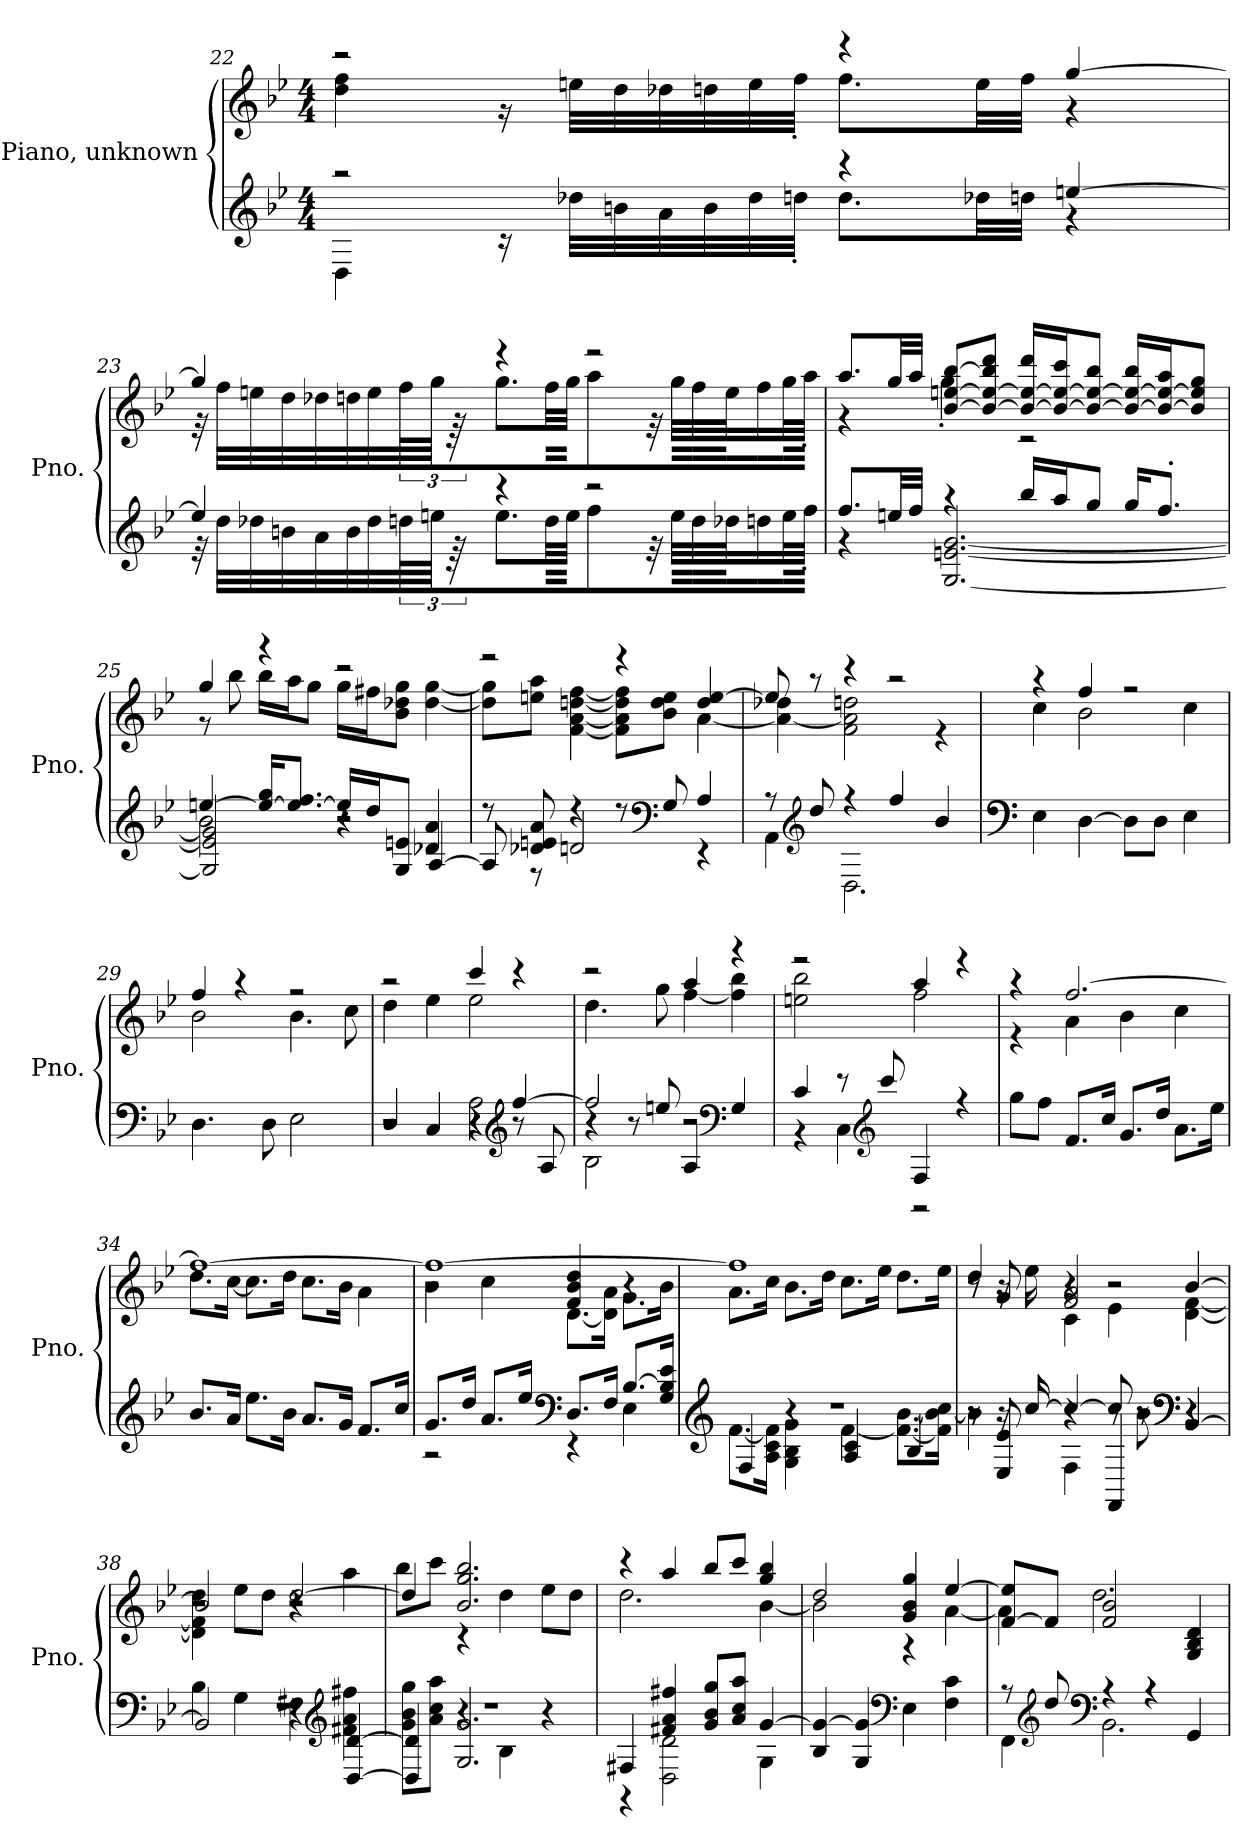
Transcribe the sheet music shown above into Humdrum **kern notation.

**kern	**kern
*part1	*part1
*staff2	*staff1
*I"Piano, unknown	*
*I'Pno.	*
*clefG2	*clefG2
*k[b-e-]	*k[b-e-]
*M4/4	*M4/4
=22	=22
*^	*^
2r	4D\	2r	4dd\ 4ff\
.	16r	.	16r
.	32dd-X\LLL	.	32een\LLL
.	32bn\	.	32dd\
.	32a\	.	32dd-X\
.	32b\	.	32ddn\
.	32dd-\	.	32ee\
.	32ddn'\JJJ	.	32ff'\JJJ
4r	8.dd\L	4r	8.ff\L
.	32dd-X\LL	.	32ee\LL
.	32ddn\JJJ	.	32ff\JJJ
[4een/	4r	[4gg/	4r
!!LO:LB:g=z	!!
=23	=23	=23	=23
4ee/]	32r	4gg/]	32r
.	32dd\LLL	.	32ff\LLL
.	32dd-X\	.	32een\
.	32bn\	.	32dd\
.	32a\	.	32dd-X\
.	32b\	.	32ddn\
.	32dd-\	.	32ee\
.	96ddn\L	.	96ff\L
.	96een\JJJJ	.	96gg\JJJJ
.	96r	.	96r
4r	8.ee\L	4r	8.gg\L
.	32dd\LL	.	32ff\LL
.	32ee\JJJ	.	32gg\JJJ
2r	4ff\	2r	4aa\
.	32r	.	32r
.	32ee\LLL	.	32gg\LLL
.	32dd\	.	32ff\
.	32dd-X\J	.	32ee\J
.	16ddn\	.	16ff\
.	32ee\L	.	32gg\L
.	32ff'\JJJ	.	32aa'\JJJ
=24	=24	=24	=24
8.ff/L	4r	8.aa/L	4r
32een/LL	.	32gg/LL	.
32ff/JJJ	.	32aa/JJJ	.
4r	[2.G/ [2.en/ [2.g/	[8b-/ [8een/ [8bb-/L	4gg'\
.	.	8b-/_ 8ee/_ 8bb-/] 8ddd/J	.
16bb-/LL	.	16b-/_ 16ee/_ 16ddd/LL	2r
16aa/J	.	16b-/_ 16ee/_ 16ccc/J	.
8gg/J	.	8b-/_ 8ee/_ 8bb-/J	.
16gg/KL	.	16b-/_ 16ee/_ 16bb-/LL	.
8.ff'/J	.	16b-/_ 16ee/_ 16aa/J	.
.	.	8b-/] 8ee/] 8gg/J	.
!!LO:LB:g=z	!!
=25	=25	=25	=25
*	*^	*	*
[4een/	2b-\	2G/] 2e/] 2g/]	4gg/	8r
.	.	.	.	8bb-\
16ee/_ 16gg/KL	.	.	4r	16bb-\LL
8.ee/_ 8.ff/J	.	.	.	16aa\J
.	.	.	.	8gg\J
16ee/LL]	2r	4r	2r	16gg\LL
16dd/J	.	.	.	16ff#X\J
8G/ 8en/J	.	.	.	8b-\ 8dd-X\ 8gg\J
4d-X/ 4a/	.	[4A/	.	[4dd-\ [4gg\
*	*v	*v	*	*
=26	=26	=26	=26
8r	8A/]	2r	8dd-\] 8gg\]L
8d-X/ 8en/ 8a/	8r	.	8een\ 8aa\J
4r	2dn/	.	[4f\ [4a\ [4ddn\ [4ff\
8r	.	4r	8f\] 8a\] 8dd\] 8ff\]L
*clefF4	*	*	*
8G/	.	.	8b-\ 8dd\ 8ee\J
4A/	4r	4dd/ [4ee/	[4a\
=27	=27	=27	=27
8r	4AA\	8ee/]	4a\_ 4dd-X\
*clefG2	*	*	*
8dd/	.	8r	.
4r	2.D\	4r	2f\ 2a\] 2ddn\
4ff/	.	2r	.
4b-/	.	.	4r
*v	*v	*	*
=28	=28	=28
*clefF4	*	*
4E-\	4r	4cc\
[4D\	4ff/	2b-\
8D\L]	2r	.
8D\J	.	.
4E-\	.	4cc\
!!LO:LB:g=z	!!
=29	=29	=29
4.D\	4ff/	2b-\
.	4r	.
8D\	.	.
2E-\	2r	4.b-\
.	.	8cc\
=30	=30	=30
*^	*	*
*	*^	*	*
2r	2r	4D/	2r	4dd\
.	.	4C/	.	4ee-\
4r	2A\	4r	4ccc/	2ee-\
*clefG2	*	*	*	*
[4ff/	.	8r	4r	.
.	.	8A/	.	.
=31	=31	=31	=31	=31
2ff/]	2B-\	4r	2r	4.dd\
.	.	8r	.	.
.	.	8een/	.	8gg\
2r	2r	4A/	4aa/	[4ff\
*clefF4	*	*	*	*
.	.	4G/	4r	4ff\] 4bb-\
*	*v	*v	*	*
=32	=32	=32	=32
4c/	4r	2r	2een\ 2bb-\
8r	4C\	.	.
*clefG2	*	*	*
8ccc/	.	.	.
4F/	2r	4aa/	2ff\
4r	.	4r	.
*v	*v	*	*
=33	=33	=33
8gg\L	4r	4r
8ff\J	.	.
8.f/L	[2.ff/	4a\
16cc/Jk	.	.
8.g/L	.	4b-\
16dd/Jk	.	.
8.a\L	.	4cc\
16ee-\Jk	.	.
!!LO:LB:g=z	!!
=34	=34	=34
8.b-/L	1ff_	8.dd\L
16a/Jk	.	[16cc\Jk
8.ee-\L	.	8.cc\L]
16b-\Jk	.	16dd\Jk
8.a/L	.	8.cc\L
16g/Jk	.	16b-\Jk
8.f/L	.	4a\
16cc/Jk	.	.
=35	=35	=35
*^	*	*^
8.g/L	2r	1ff_	4b-\	2r
16dd/Jk	.	.	.	.
8.a/L	.	.	4cc\	.
16ee-/Jk	.	.	.	.
*clefF4	*	*	*	*
8.D/L	4r	.	[8.d\L	4f/ 4b-/ 4dd/
16F/Jk	.	.	16d\] 16a\Jk	.
[8.B-/L	4E-\	.	8.g\L	4r
16G/ 16B-/] 16e-/Jk	.	.	16b-\Jk	.
*v	*v	*	*	*
*	*v	*v	*v
=36	=36
*clefG2	*
*^	*^
*	*^	*	*
1r	[8.f\L	4F/	1ff]	8.a\L
.	16A\ 16c\ 16f\]Jk	.	.	16cc\Jk
.	4G\ 4B-\ 4g\	4r	.	8.b-\L
.	.	.	.	16dd\Jk
.	[4f\	4A/ 4c/	.	8.cc\L
.	.	.	.	16ee-\Jk
.	8.f\_ [8.b-\L	4B-/	.	8.dd\L
.	16f\] 16b-\_ 16cc\Jk	.	.	16ee-\Jk
!!LO:LB:g=z
=37	=37	=37	=37	=37
*	*	*	*	*^
8r	4b-\]	8r	4dd/	8r	8r
16r	.	8E-/ 8e-/	.	16r	8g/
[16cc/	.	.	.	16ee-\	.
4cc/_	4F\	4r	4r	4c\	2f/ 2a/
8cc/]	8r	4FF/	2r	4e-\	.
8r	8b-\	.	.	.	.
*clefF4	*	*	*	*	*
4r	4r	[4BB-/	.	[4d\ [4f\	[4b-/
=38	=38	=38	=38	=38	=38
1r	4B-\	2BB-/]	2r	4d\] 4f\] 4dd\	2b-/]
.	4G\	.	.	8ee-\L	.
.	.	.	.	8dd\J	.
.	4F#X\	4r	[2dd/	4r	2r
*clefG2	*	*	*	*	*
.	4f#X\ 4a\ 4ff#X\	[4D/ [4d/	.	4aa\	.
*	*	*	*	*v	*v
=39	=39	=39	=39	=39
1r	8g\ 8b-\ 8gg\L	4D/] 4d/]	4dd/]	8bb-\L
.	8a\ 8cc\ 8aa\J	.	.	8ccc\J
.	4r	2.G/ 2.g/	2.b-/ 2.gg/ 2.bb-/	4r
.	4B-\	.	.	4dd\
.	4r	.	.	8ee-\L
.	.	.	.	8dd\J
*	*v	*v	*	*
=40	=40	=40	=40
4F#X/	4r	4r	2.dd\
4f#X/ 4a/ 4ff#X/	2D\ 2d\	4aa/	.
8g/ 8b-/ 8gg/L	.	8bb-/L	.
8a/ 8cc/ 8aa/J	.	8ccc/J	.
[4g/	4G\	4gg/ 4bb-/	[4b-\
*v	*v	*	*
!!LO:PB:g=z	!!
=41	=41	=41
4B-/ 4g/_	2dd/	2b-\]
4G/ 4g/]	.	.
*clefF4	*	*
4E-\	4g/ 4b-/ 4gg/	4r
4F\ 4c\	[4ee-/	[4a\
=42	=42	=42
*^	*	*
8r	4FF\	[8f/ 8ee-/]L	4a\]
*clefG2	*	*	*
8dd/	.	8f/J]	.
*clefF4	*	*	*
4r	2.BB-\	2f/ 2b-/	2.dd\
4r	.	.	.
4GG/	.	4G/ 4B-/ 4d/	.
*v	*v	*	*
*	*v	*v
=	=
*-	*-
